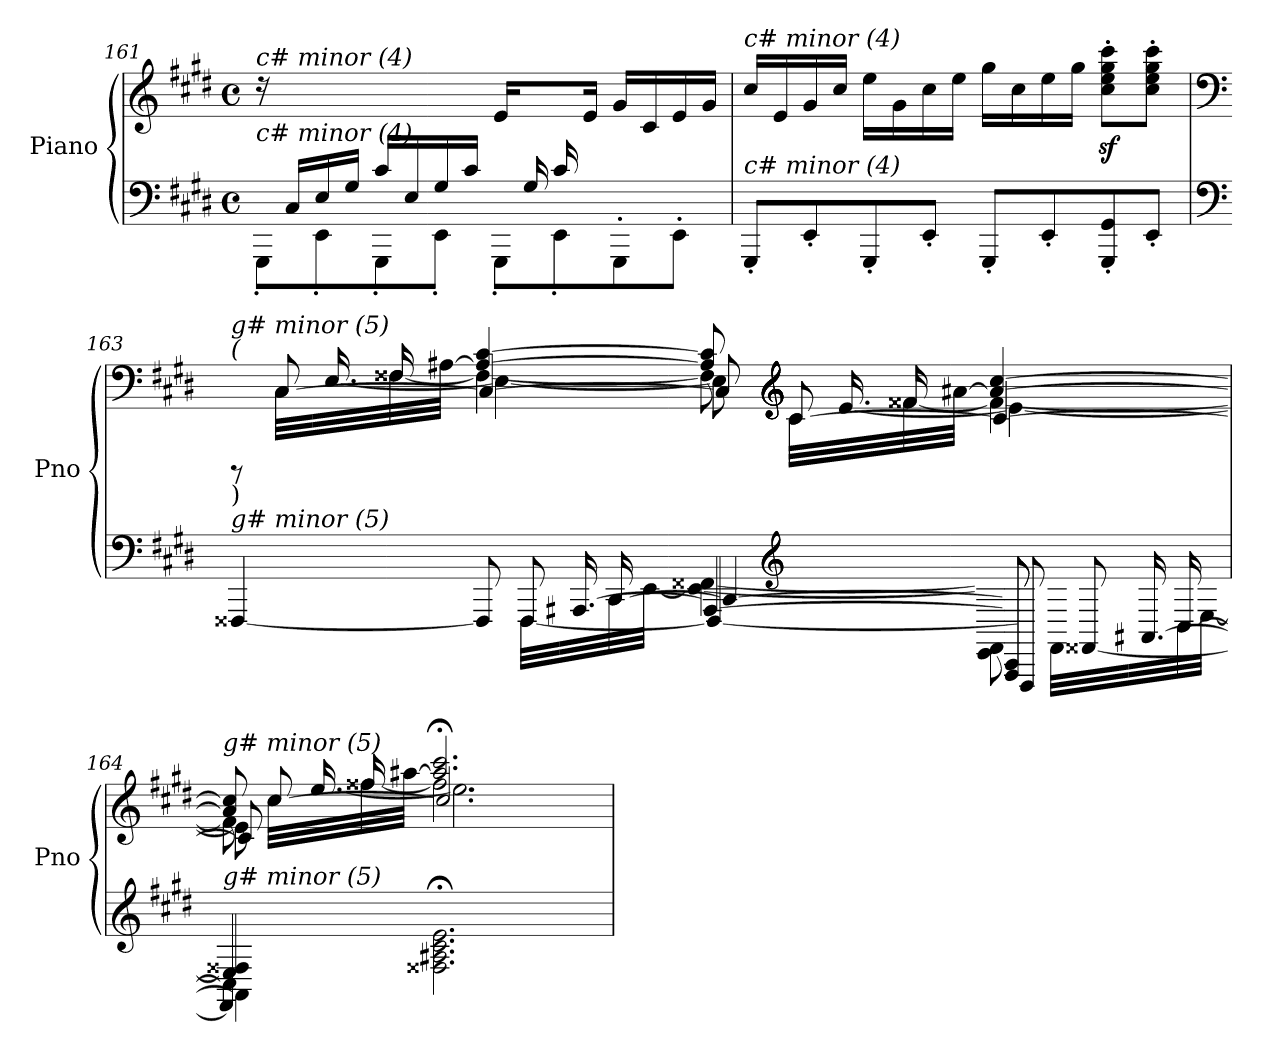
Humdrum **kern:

**kern	**kern	**dynam
*part1	*part1	*part1
*staff2	*staff1	*staff1/2
*I"Piano	*	*
*I'Pno	*	*
!!LO:PB:g=z
*clefF4	*clefG2	*
*k[f#c#g#d#]	*k[f#c#g#d#]	*
*M4/4	*M4/4	*
*met(c)	*met(c)	*
=161	=161	=161
*^	*	*
!	!	!LO:TX:i:t=c# minor (4)	!
!LO:TX:i:t=c# minor (4)	!	!	!
16ryy	8GGG#'\L	16rdd	.
16C#/LL	.	4..ryy	.
16E/	8EE'\	.	.
16G#/JJ	.	.	.
16c#/LL	8GGG#'\	.	.
16E/	.	.	.
16G#/	8EE'\J	.	.
16c#/JJ	.	.	.
16ryy	8GGG#'\L	16e/LL	.
16G#/	.	8ryy	.
16c#/	8EE'\	.	.
4ryy	.	16e/JJ	.
.	8GGG#'\	16g#/LL	.
.	.	16c#/	.
.	8EE'\J	16e/	.
16ryy	.	16g#/JJ	.
*v	*v	*	*
=162	=162	=162
!	!LO:TX:i:t=c# minor (4)	!
!LO:TX:i:t=c# minor (4)	!	!
8GGG#'/L	16cc#/LL	.
.	16e/	.
8EE'/	16g#/	.
.	16cc#/JJ	.
8GGG#'/	16ee\LL	.
.	16g#\	.
8EE'/J	16cc#\	.
.	16ee\JJ	.
8GGG#'/L	16gg#\LL	.
.	16cc#\	.
8EE'/	16ee\	.
.	16gg#\JJ	.
8GGG#/' 8GG#/'	8cc#\z<' 8ee\z<' 8gg#\z<' 8ccc#\z<'L	.
8EE'/J	8cc#\' 8ee\' 8gg#\' 8ccc#\'J	.
!!LO:LB:g=z
=163	=163	=163
*clefF4	*clefF4	*
*^	*^	*
*	*^	*	*^	*
*	*	*^	*	*	*^	*
*	*	*	*^	*	*	*	*^	*
*	*	*	*	*^	*	*	*	*	*^	*
*	*	*	*	*	*^	*	*	*	*	*	*^	*
!	!	!	!	!	!	!	!LO:TX:a:i:t=(	!	!	!	!	!	!	!
!	!	!	!	!	!	!	!LO:TX:b:t=)	!	!	!	!	!	!	!
!	!	!	!	!	!	!	!LO:TX:i:t=g# minor (5)	!	!	!	!	!	!	!
!LO:TX:i:t=g# minor (5)	!	!	!	!	!	!	!	!	!	!	!	!	!	!
8.ryy	8ryy	8ryy	[4FFF##X/	4ryy	4.ryy	4..ryy	8rBBBB	8.ryy	8ryy	8ryy	4ryy	4.ryy	4..ryy	.
.	2..ryy	32ryy	.	.	.	.	32C#\LLL	.	([8C#/	32ryy	.	.	.	.
.	.	4...ryy	.	.	.	.	32E\yy	.	.	[16.E/	.	.	.	.
4..ryy	.	.	.	.	.	.	32F##X\	[16F##/	.	.	.	.	.	.
.	.	.	.	.	.	.	[32A#X\JJJ	.	.	.	.	.	.	.
.	.	.	8FFF##/]	8ryy	.	.	4A#/_ [4c#/	4F##\_	4C#_	4E_	8ryy	.	.	.
.	.	.	32FFF##\LLL	32ryy	[8FFF##/	.	.	.	.	.	32ryy	2ryy	.	.
.	.	.	32AAA#X\yy	[16.AAA#/	.	.	.	.	.	.	4...ryy	.	.	.
.	.	.	32CC#\	.	.	[16CC#/	.	.	.	.	.	.	4..ryy	.
.	.	.	[32EE\JJJ)	.	.	.	.	.	.	.	.	.	.	.
.	.	.	4EE_ [4FF##X	4AAA#_	4FFF##/_	4CC#_	8A#/] 8c#/]	8F##\]	8C#]	8E]	.	.	.	.
*clefG2	*	*	*	*	*	*	*clefG2	*	*	*	*	*	*	*
16ryy	.	32ryy	.	.	.	.	32c#\LLL	16ryy	[8c#/	32ryy	.	.	.	.
.	.	4ryy	.	.	.	.	32e\yy	.	.	[16.e/	.	.	.	.
4ryy	.	.	.	.	.	.	32f##X\	[16f##/	.	.	.	.	.	.
.	.	.	.	.	.	.	[32a#X\JJJ	.	.	.	.	.	.	.
.	.	.	8EE] 8FF##]	8AAA#]	8FFF##/]	8CC#]	4a#/_ [4cc#/	4f##\_	4c#_	4e_	.	.	.	.
.	.	.	32FF##\LLL	16ryy	[8FF##X/	32ryy	.	.	.	.	16ryy	8ryy	32ryy	.
.	.	16.ryy	32AA#X\yy	.	.	[16.AA#/	.	.	.	.	.	.	16.ryy	.
16ryy	.	.	32C#\	[16C#/	.	.	.	.	.	.	16ryy	.	.	.
.	.	.	[32E\JJJ	.	.	.	.	.	.	.	.	.	.	.
*	*	*	*	*	*v	*v	*	*	*	*	*	*	*	*
=164	=164	=164	=164	=164	=164	=164	=164	=164	=164	=164	=164	=164	=164
!	!	!	!	!	!	!LO:TX:i:t=g# minor (5)	!	!	!	!	!	!	!
!LO:TX:i:t=g# minor (5)	!	!	!	!	!	!	!	!	!	!	!	!	!
8ryy	8ryy	4E] 4F##X	4C#]	4FF##/]	4AA#]	8a#/] 8cc#/]	8f##\]	8c#]	8e]	4ryy	4ryy	4ryy	.
16ryy	32ryy	.	.	.	.	32cc#\LLL	16ryy	[8cc#/	32ryy	.	.	.	.
.	2ryy	.	.	.	.	32ee\yy	.	.	[16.ee/	.	.	.	.
2ryy	.	.	.	.	.	32ff##X\	[16ff##/	.	.	.	.	.	.
.	.	.	.	.	.	[32aa#X\JJJ	.	.	.	.	.	.	.
!	!	!	!	!	!	!	!	!	!	!	!	!	!LO:DY:b=2
!	!	!	!	!	!	!	!	!	!	!	!	!	!LO:DY:n=1:b
.	.	2.F##X\;< 2.A#X\;< 2.c#\;< 2.e\;<	2.ryy	2.ryy	2.ryy	2.aa#/];< 2.ccc#/;<	2.ff##\]	2.cc#]	2.ee]	2.ryy	2.ryy	2.ryy	sf sf
.	4ryy	.	.	.	.	.	.	.	.	.	.	.	.
4ryy	.	.	.	.	.	.	.	.	.	.	.	.	.
.	16.ryy	.	.	.	.	.	.	.	.	.	.	.	.
16ryy	.	.	.	.	.	.	.	.	.	.	.	.	.
*v	*v	*v	*v	*v	*v	*	*	*	*	*	*	*	*
*	*v	*v	*v	*v	*v	*v	*v	*
=	=	=
*-	*-	*-
